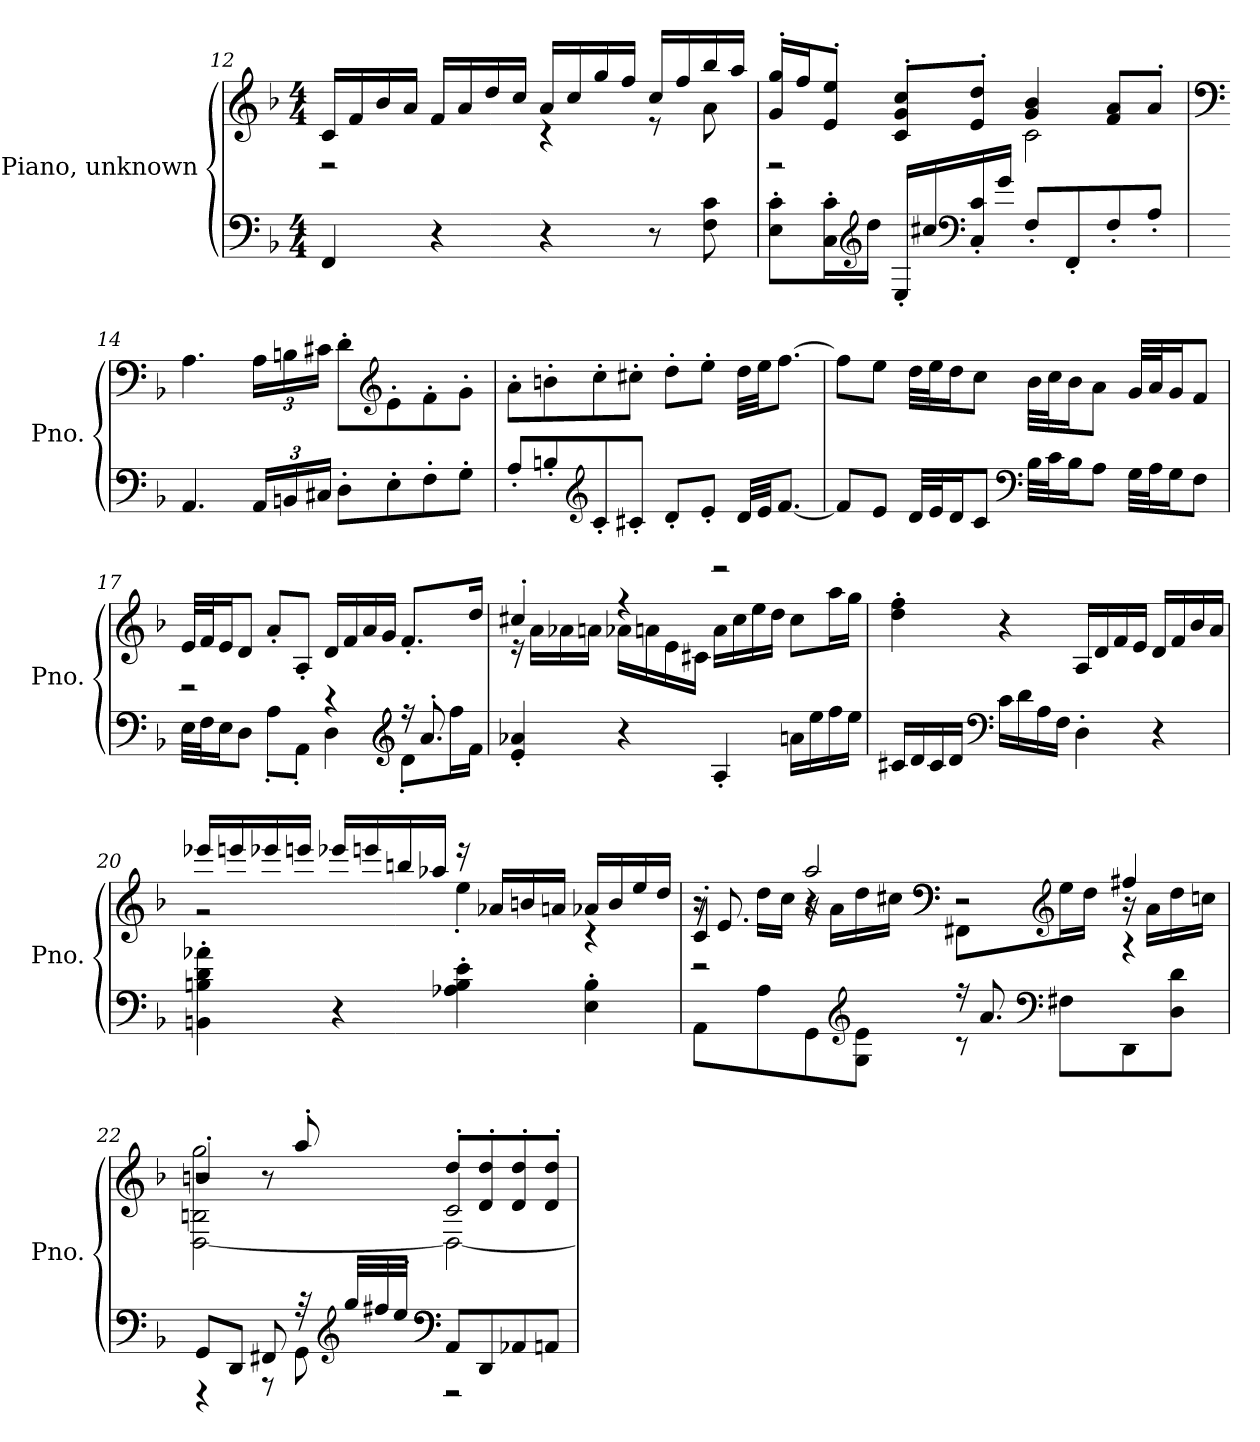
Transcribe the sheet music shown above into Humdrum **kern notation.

**kern	**kern
*part1	*part1
*staff2	*staff1
*I"Piano, unknown	*
*I'Pno.	*
!!LO:LB:g=z
*clefF4	*clefG2
*k[b-]	*k[b-]
*M4/4	*M4/4
=12	=12
*	*^
4FF/	16c/LL	2r
.	16f/	.
.	16b-/	.
.	16a/JJ	.
4r	16f/LL	.
.	16a/	.
.	16dd/	.
.	16cc/JJ	.
4r	16a/LL	4r
.	16cc/	.
.	16gg/	.
.	16ff/JJ	.
8r	16cc/LL	8r
.	16ff/	.
8F\ 8c\	16bb-/	8a\
.	16aa/JJ	.
=13	=13	=13
8E\' 8c\'L	16g/' 16gg/'LL	2r
.	16ff/J	.
16C\' 16c\'L	8e/' 8ee/'J	.
*clefG2	*	*
16dd\JJ	.	.
16E'/LL	8c/' 8g/' 8cc/'L	.
16cc#X/	.	.
*clefF4	*	*
16C/' 16c/'	8e/' 8dd/'J	.
16g/JJ	.	.
8F'/L	4g/ 4b-/	2c\
8FF'/	.	.
8F'/	8f/ 8a/L	.
8A'/J	8a'/J	.
*	*v	*v
!!LO:PB:g=z
=14	=14
*	*clefF4
4.AA/	4.A\
*Xbrackettup	*Xbrackettup
24AA/LL	24A\LL
24BBn/	24Bn\
24C#X/JJ	24c#X\JJ
8D'\L	8d'\L
*	*clefG2
8E'\	8e'\
8F'\	8f'\
8G'\J	8g'\J
=15	=15
8A'/L	8a'\L
8Bn'/	8bn'\
*clefG2	*
8c'/	8cc'\
8c#X'/J	8cc#X'\J
8d'/L	8dd'\L
8e'/J	8ee'\J
32d/LLL	32dd\LLL
32e/JJ	32ee\JJ
[8.f/J	[8.ff\J
=16	=16
8f/L]	8ff\L]
8e/J	8ee\J
32d/LLL	32dd\LLL
32e/J	32ee\J
16d/J	16dd\J
8c/J	8cc\J
*clefF4	*
32B-\LLL	32b-\LLL
32c\J	32cc\J
16B-\J	16b-\J
8A\J	8a\J
32G\LLL	32g/LLL
32A\J	32a/J
16G\J	16g/J
8F\J	8f/J
!!LO:LB:g=z
=17	=17
*^	*
2r	32E\LLL	32e/LLL
.	32F\J	32f/J
.	16E\J	16e/J
.	8D\J	8d/J
.	8A'\L	8a'/L
.	8AA'\J	8A'/J
4r	4D\	16d/LL
.	.	16f/
.	.	16a/
.	.	16g/JJ
*clefG2	*	*
16r	8d'\L	8.f'/L
8.a'/	.	.
.	16ff\L	.
.	16f\JJ	16dd/Jk
*v	*v	*
=18	=18
*	*^
4e/' 4a-X/'	4cc#X'/	16r
.	.	16a\LL
.	.	16a-X\
.	.	16an\JJ
4r	4r	16a-X\LL
.	.	16an\
.	.	16e\
.	.	16c#X\JJ
4A'/	2r	16a\LL
.	.	16cc#\
.	.	16ee\
.	.	16dd\JJ
16an\LL	.	8cc#\L
16ee\	.	.
16ff\	.	16aa\L
16ee\JJ	.	16gg\JJ
*	*v	*v
!!LO:LB:g=z
=19	=19
16c#X/LL	4dd\' 4ff\'
16d/	.
16c#/	.
16d/JJ	.
*clefF4	*
16c#\LL	4r
16d\	.
16A\	.
16F\JJ	.
4D'\	16A/LL
.	16d/
.	16f/
.	16e/JJ
4r	16d/LL
.	16f/
.	16b-/
.	16a/JJ
=20	=20
*	*^
4BBn\' 4Bn\' 4d\' 4a-X\'	16eee-X/LL	2r
.	16eeen/	.
.	16eee-X/	.
.	16eeen/JJ	.
4r	16eee-X/LL	.
.	16eeen/	.
.	16bbn/	.
.	16aa-X/JJ	.
4A-X\' 4B\' 4e\'	16r	4ee'\
.	16a-X/LL	.
.	16bn/	.
.	16an/JJ	.
4E\' 4B\'	16a-X/LL	4r
.	16b/	.
.	16ee/	.
.	16dd/JJ	.
!!LO:LB:g=z
=21	=21	=21
*^	*	*^
2r	8AA\L	4c'/	8r	16r
.	.	.	.	8.e/
.	8A\	.	16dd\LL	.
.	.	.	16cc\JJ	.
.	8GG\	2aa/	16r	4r
.	.	.	16a\LL	.
*clefG2	*	*	*	*
.	8G\ 8e\J	.	16dd\	.
.	.	.	16cc#X\JJ	.
*	*	*clefF4	*	*
16r	8r	.	8FF#X\L	2r
8.a/	.	.	.	.
*clefF4	*	*clefG2	*	*
.	8F#X\L	.	16ee\L	.
.	.	.	16dd\JJ	.
4r	8DD\	4ff#X/	16r	.
.	.	.	16a\LL	.
.	8D\ 8d\J	.	16dd\	.
.	.	.	16ccn\JJ	.
=22	=22	=22	=22	=22
8GG/L	4r	4bn'/	[2D\ 2Bn\ 2gg\	2r
8DD/J	.	.	.	.
8FF#X/	8r	8r	.	.
32r	8GG\	8aa'/	.	.
*clefG2	*	*	*	*
32gg/LLL	.	.	.	.
32ff#X/	.	.	.	.
32ee'/JJJ	.	.	.	.
*clefF4	*	*	*	*
8AA/L	2r	8dd'/L	2D\_	2c/
8DD/	.	8d/' 8dd/'	.	.
8AA-X/	.	8d/' 8dd/'	.	.
8AAn/J	.	8d/' 8dd/'J	.	.
*v	*v	*	*	*
*	*v	*v	*v
=	=
*-	*-
